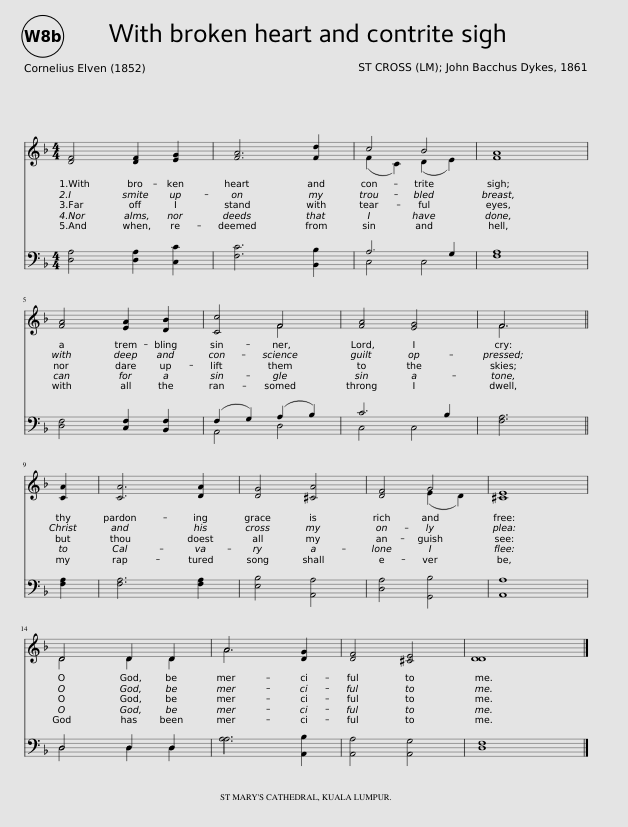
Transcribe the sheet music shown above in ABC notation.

X:1
%%score ( 1 2 ) ( 3 4 )
L:1/8
M:4/4
I:linebreak $
K:F
V:1 treble
V:2 treble
V:3 bass
V:4 bass
V:1
 [DF]4 [DF]2 [EG]2 | [FA]6 [Fd]2 | c4 B4 | [FA]8 |$ [FA]4 [EA]2 [DB]2 | %5
 [Cc]4 F4 | [FA]4 [EG]4 | F6 ||$ [CA]2 | [CA]6 [DA]2 | %10
 [DG]4 [^CA]4 | [DF]4 G4 | [^CE]8 |$ D4 D2 D2 | A6 [DG]2 | %15
 [DF]4 [^CE]4 | D8 |] %17
V:2
 x8 | x8 | (F2 C2) (D2 E2) | x8 |$ x8 | %5
 x4 F4 | x8 | F6 ||$ x2 | x8 | %10
 x8 | x4 (E2 D2) | x8 |$ D4 D2 D2 | A6 x2 | %15
 x8 | D8 |] %17
V:3
 [D,A,]4 [D,A,]2 [C,C]2 | [F,C]6 B,,2 | A,6 G,2 | [F,A,]8 |$ [D,F,]4 [C,F,]2 [B,,F,]2 | %5
 (F,2 G,2) (A,2 B,2) | C6 B,2 | [F,A,]6 ||$ [F,A,]2 | [F,A,]6 [F,A,]2 | %10
 [E,B,]4 [A,,A,]4 | [D,A,]4 [G,,B,]4 | [A,,A,]8 |$ D,4 D,2 D,2 | A,6 [A,,B,]2 | %15
 [A,,A,]4 [A,,G,]4 | [D,F,]8 |] %17
V:4
 x8 | x6 B,2 | C,4 C,4 | x8 |$ x8 | %5
 A,,4 D,4 | C,4 C,4 | x6 ||$ x2 | x8 | %10
 x8 | x8 | x8 |$ D,4 D,2 D,2 | A,6 x2 | %15
 x8 | x8 |] %17
